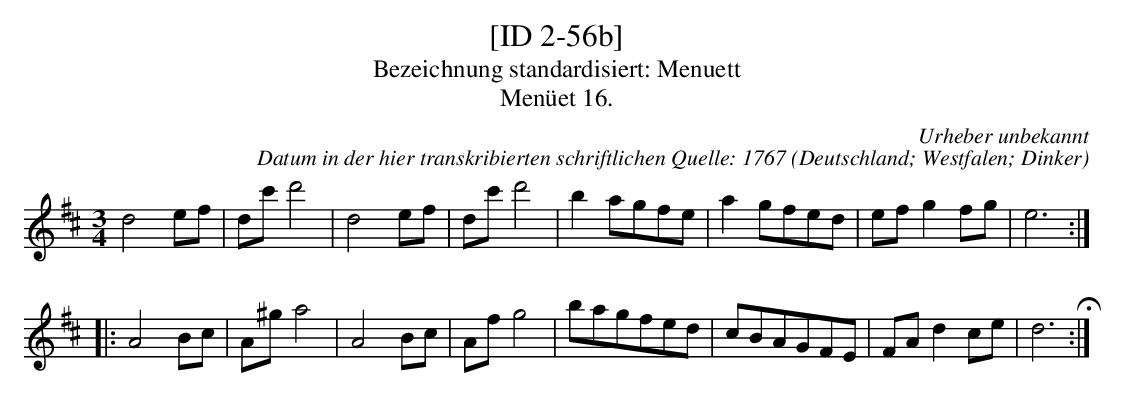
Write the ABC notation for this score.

X:1
T:[ID 2-56b]
T:Bezeichnung standardisiert: Menuett
T:Men\"uet 16.
C:Urheber unbekannt
C:Datum in der hier transkribierten schriftlichen Quelle: 1767
O:Deutschland; Westfalen; Dinker
L:1/8
M:3/4
K:D
d4ef | dc' d'4 | d4ef | dc' d'4 | b2agfe | a2gfed | efg2fg | e6 ::
A4Bc | A^ga4 | A4Bc | Afg4 | bagfed | cBAGFE | FAd2ce | d6 H:|
